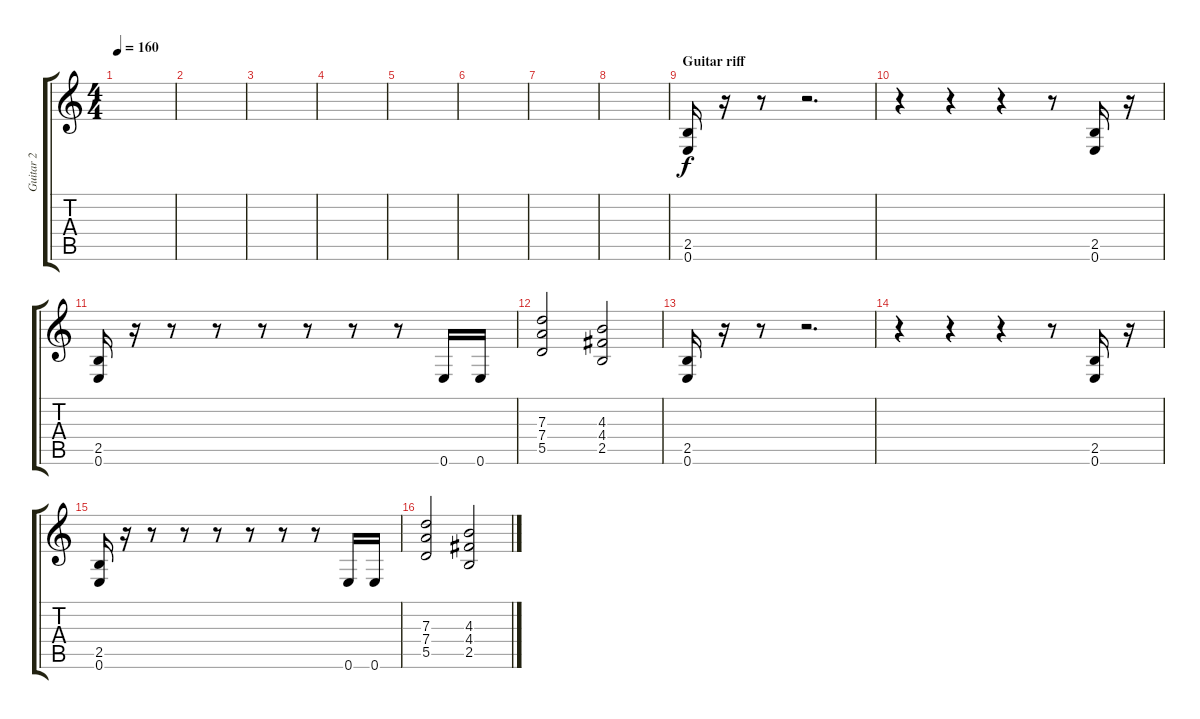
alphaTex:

\track ("Guitar 2" "Guitar 2") {instrument distortionguitar}
\staff {score tabs}
\tuning (E4 B3 G3 D3 A2 E2) {hide}
\ts (4 4)
\tempo 160
\clef g2
\ks c
|
|
|
|
|
|
|
|
\section ("" "Guitar riff")
(2.5 0.6).16 r.16 r.8 r.2{d} |
r.4 r.4 r.4 r.8 (2.5 0.6).16 r.16 |
(2.5 0.6).16 r.16 r.8 r.8 r.8 r.8 r.8 r.8 0.6.16 0.6.16 |
(7.3 7.4 5.5).2 (4.3 4.4 2.5).2 |
(2.5 0.6).16 r.16 r.8 r.2{d} |
r.4 r.4 r.4 r.8 (2.5 0.6).16 r.16 |
(2.5 0.6).16 r.16 r.8 r.8 r.8 r.8 r.8 r.8 0.6.16 0.6.16 |
(7.3 7.4 5.5).2 (4.3 4.4 2.5).2
